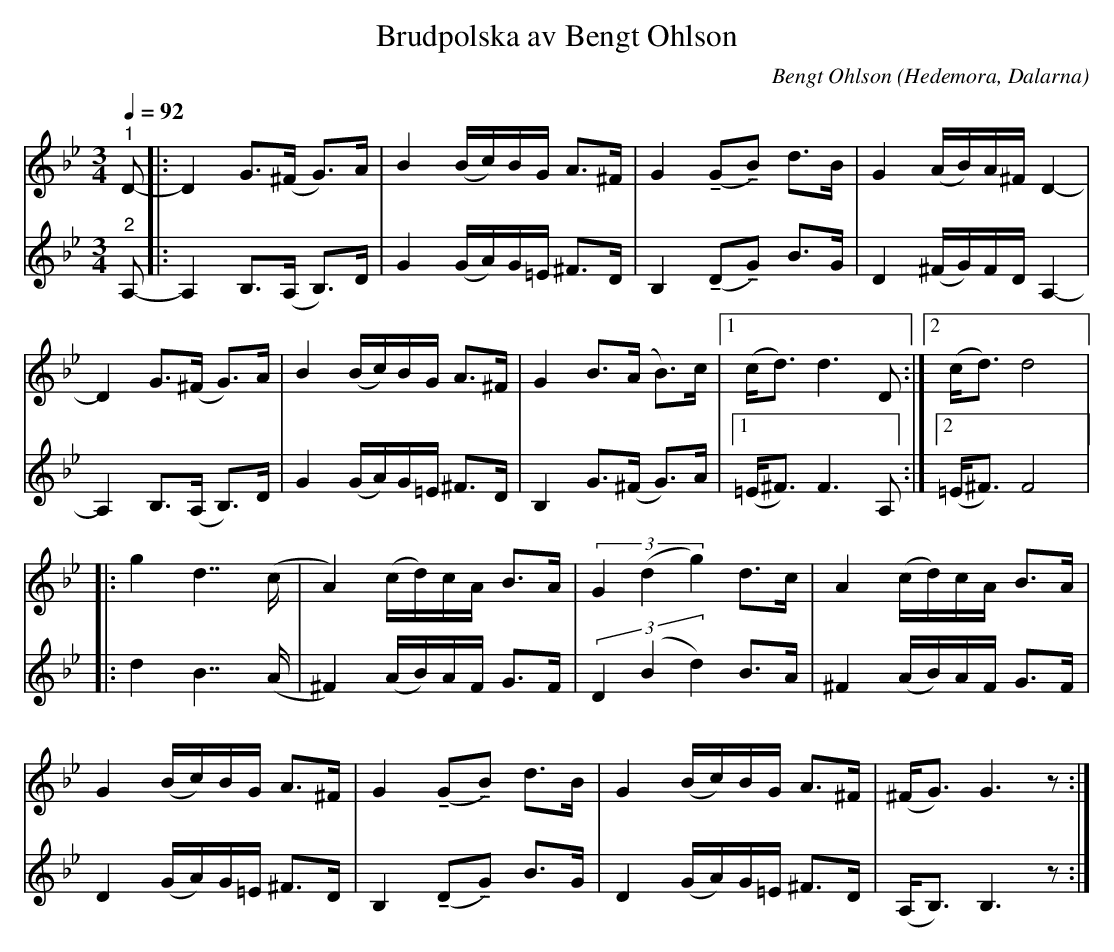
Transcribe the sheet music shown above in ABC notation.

X:1
T:Brudpolska av Bengt Ohlson
C:Bengt Ohlson
O:Hedemora, Dalarna
L:1/8
Q:1/4=92
M:3/4
K:Gm
V:1
"^1" D- |: D2 G>(^F G>)A | B2 (B/c/)B/G/ A>^F | G2 (!tenuto!G!tenuto!B) d>B | G2 (A/B/)A/^F/ D2- |
D2 G>(^F G>)A | B2 (B/c/)B/G/ A>^F | G2 B>(A B>)c |1 (c<d) d3 D :|2 (c<d) d4 |:
g2 d7/2 (c/ | A2) (c/d/)c/A/ B>A | (3G2 (d2 g2) d>c | A2 (c/d/)c/A/ B>A |
G2 (B/c/)B/G/ A>^F | G2 (!tenuto!G!tenuto!B) d>B | G2 (B/c/)B/G/ A>^F | (^F<G) G3 z :|
V:2
"^2" A,- |: A,2 B,>(A, B,>)D | G2 (G/A/)G/=E/ ^F>D | B,2 (!tenuto!D!tenuto!G) B>G | D2 (^F/G/)F/D/ A,2- |
A,2 B,>(A, B,>)D | G2 (G/A/)G/=E/ ^F>D | B,2 G>(^F G>)A |1 (=E<^F) F3 A, :|2 (=E<^F) F4 |:
d2 B7/2 (A/ | ^F2) (A/B/)A/F/ G>F | (3D2 (B2 d2) B>A | ^F2 (A/B/)A/F/ G>F |
D2 (G/A/)G/=E/ ^F>D | B,2 (!tenuto!D!tenuto!G) B>G | D2 (G/A/)G/=E/ ^F>D | (A,<B,) B,3 z :|
